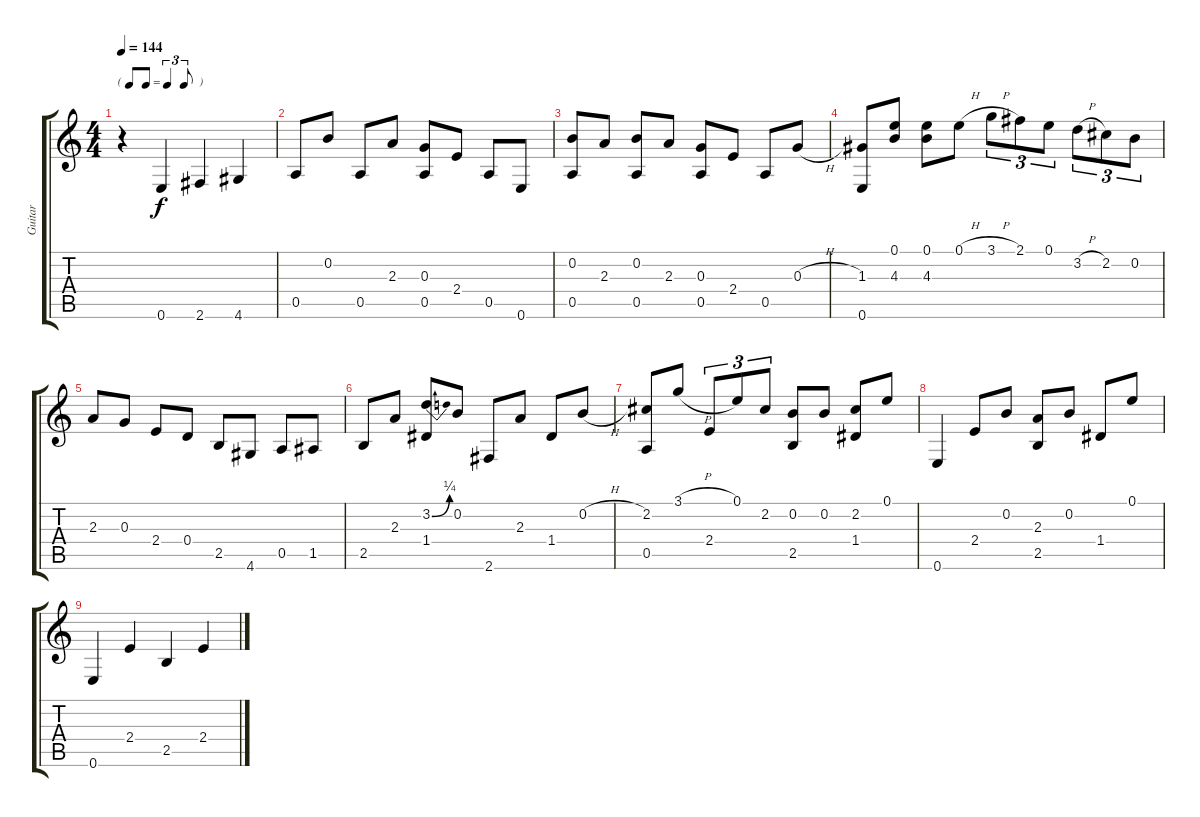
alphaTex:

\track ("Guitar" "Guitar") {instrument electricguitarjazz}
\staff {score tabs}
\tuning (E4 B3 G3 D3 A2 E2) {hide}
\ts (4 4)
\tf triplet8th
\tempo 144
\clef g2
\ks c
r.4{dy f} 0.6.4 2.6.4 4.6.4 |
0.5.8 0.2.8 0.5.8 2.3.8 (0.3 0.5).8 2.4.8 0.5.8 0.6.8 |
(0.2 0.5).8 2.3.8 (0.2 0.5).8 2.3.8 (0.3 0.5).8 2.4.8 0.5.8 0.3{h}.8 |
(1.3 0.6).8 (0.1 4.3).8 (0.1 4.3).8 0.1{h}.8 3.1{h}.8{tu (3 2)} 2.1.8{tu (3 2)} 0.1.8{tu (3 2)} 3.2{h}.8{tu (3 2)} 2.2.8{tu (3 2)} 0.2.8{tu (3 2)} |
2.3.8 0.3.8 2.4.8 0.4.8 2.5.8 4.6.8 0.5.8 1.5.8 |
2.5.8 2.3.8 (3.2{be (bend 0 0 60 1)} 1.4).8 0.2.8 2.6.8 2.3.8 1.4.8 0.2{h}.8 |
(2.2 0.5).8 3.1{h}.8 2.4.8{tu (3 2)} 0.1.8{tu (3 2)} 2.2.8{tu (3 2)} (0.2 2.5).8 0.2.8 (2.2 1.4).8 0.1.8 |
0.6.4 2.4.8 0.2.8 (2.3 2.5).8 0.2.8 1.4.8 0.1.8 |
0.6.4 2.4.4 2.5.4 2.4.4
